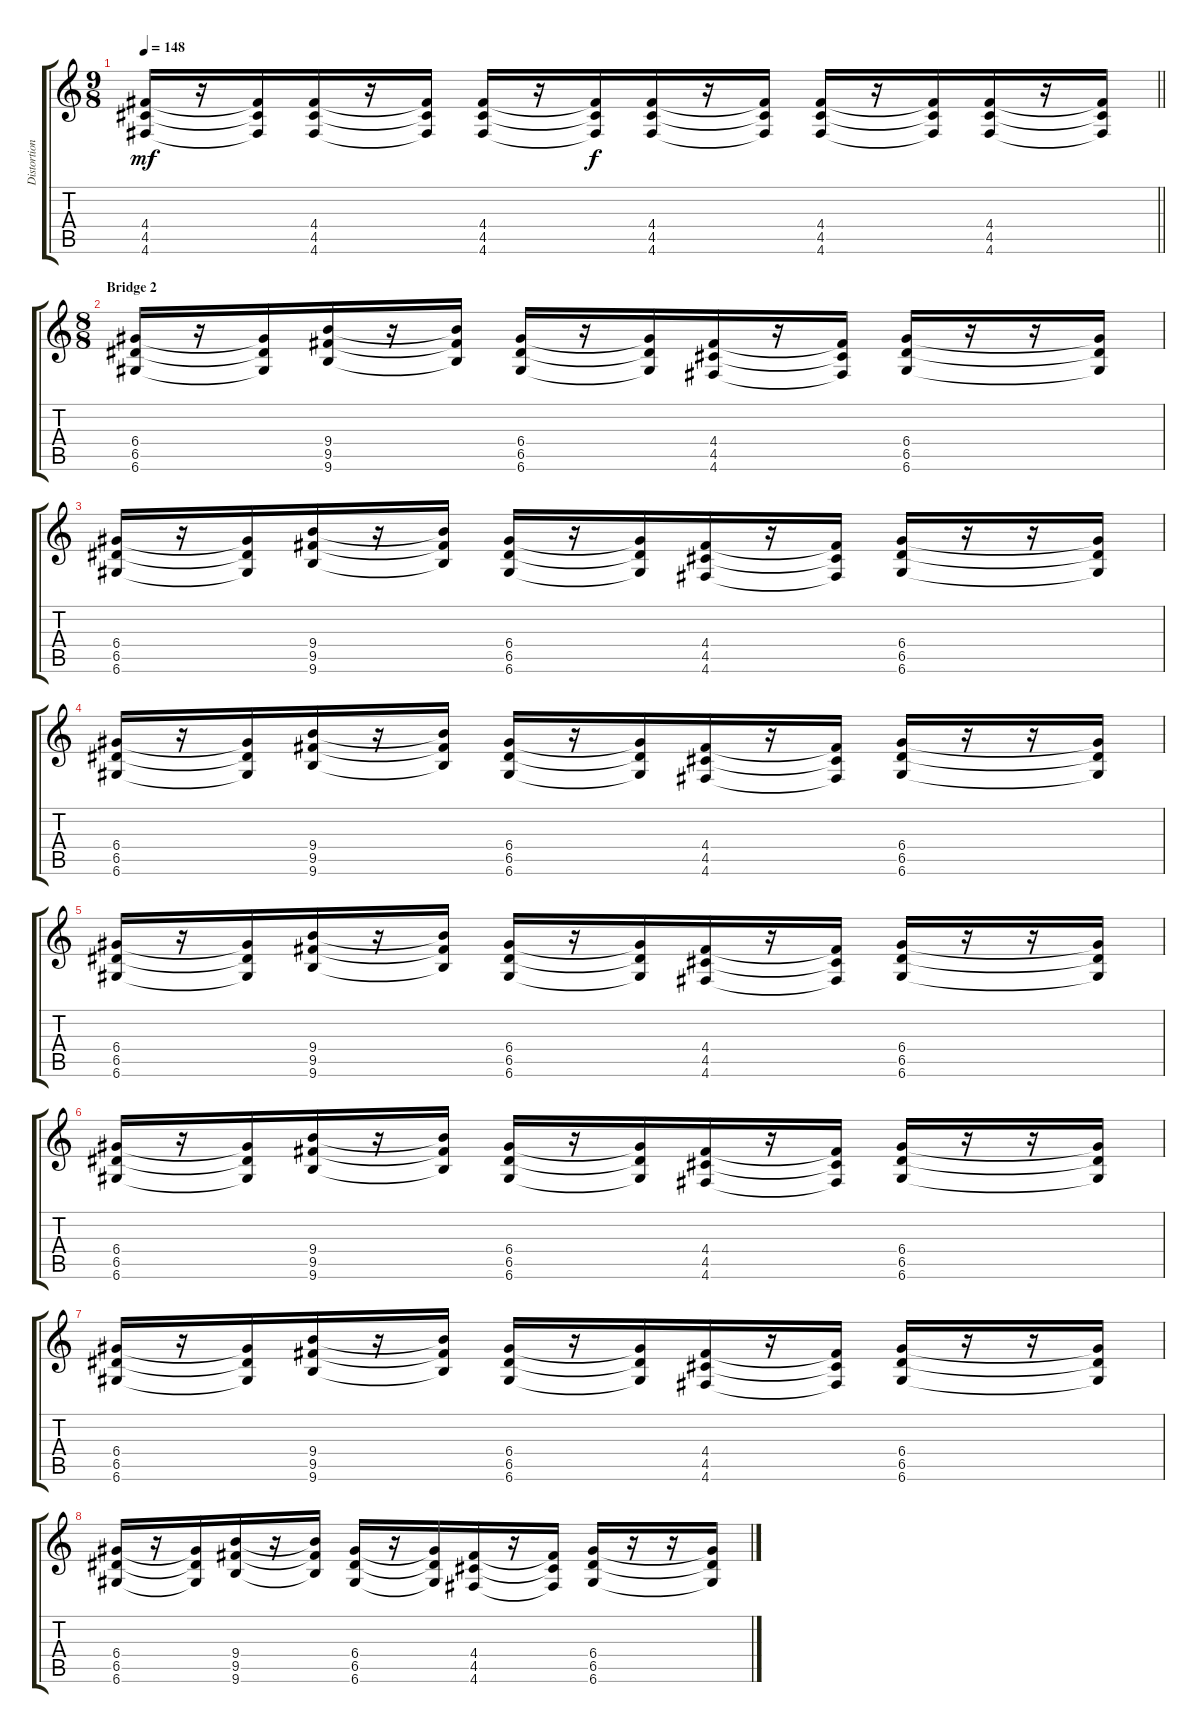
\track ("Distortion 1" "Distortion") {instrument distortionguitar}
\staff {score tabs}
\tuning (E4 B3 G3 D3 A2 D2) {hide}
\ts (9 8)
\tempo 148
\clef g2
\barLineRight lightlight
\ks c
(4.4 4.5 4.6).16{dy mf} r.16 (4.4{t} 4.5{t} 4.6{t}).16 (4.4 4.5 4.6).16 r.16 (4.4{t} 4.5{t} 4.6{t}).16 (4.4 4.5 4.6).16 r.16 (4.4{t} 4.5{t} 4.6{t}).16{dy f} (4.4 4.5 4.6).16 r.16 (4.4{t} 4.5{t} 4.6{t}).16 (4.4 4.5 4.6).16 r.16 (4.4{t} 4.5{t} 4.6{t}).16 (4.4 4.5 4.6).16 r.16 (4.4{t} 4.5{t} 4.6{t}).16 |
\ts (8 8)
\section ("" "Bridge 2")
(6.4 6.5 6.6).16 r.16 (6.4{t} 6.5{t} 6.6{t}).16 (9.4 9.5 9.6).16 r.16 (9.4{t} 9.5{t} 9.6{t}).16 (6.4 6.5 6.6).16 r.16 (6.4{t} 6.5{t} 6.6{t}).16 (4.4 4.5 4.6).16 r.16 (4.4{t} 4.5{t} 4.6{t}).16 (6.4 6.5 6.6).16 r.16 r.16 (6.4{t} 6.5{t} 6.6{t}).16 |
(6.4 6.5 6.6).16 r.16 (6.4{t} 6.5{t} 6.6{t}).16 (9.4 9.5 9.6).16 r.16 (9.4{t} 9.5{t} 9.6{t}).16 (6.4 6.5 6.6).16 r.16 (6.4{t} 6.5{t} 6.6{t}).16 (4.4 4.5 4.6).16 r.16 (4.4{t} 4.5{t} 4.6{t}).16 (6.4 6.5 6.6).16 r.16 r.16 (6.4{t} 6.5{t} 6.6{t}).16 |
(6.4 6.5 6.6).16 r.16 (6.4{t} 6.5{t} 6.6{t}).16 (9.4 9.5 9.6).16 r.16 (9.4{t} 9.5{t} 9.6{t}).16 (6.4 6.5 6.6).16 r.16 (6.4{t} 6.5{t} 6.6{t}).16 (4.4 4.5 4.6).16 r.16 (4.4{t} 4.5{t} 4.6{t}).16 (6.4 6.5 6.6).16 r.16 r.16 (6.4{t} 6.5{t} 6.6{t}).16 |
(6.4 6.5 6.6).16 r.16 (6.4{t} 6.5{t} 6.6{t}).16 (9.4 9.5 9.6).16 r.16 (9.4{t} 9.5{t} 9.6{t}).16 (6.4 6.5 6.6).16 r.16 (6.4{t} 6.5{t} 6.6{t}).16 (4.4 4.5 4.6).16 r.16 (4.4{t} 4.5{t} 4.6{t}).16 (6.4 6.5 6.6).16 r.16 r.16 (6.4{t} 6.5{t} 6.6{t}).16 |
(6.4 6.5 6.6).16 r.16 (6.4{t} 6.5{t} 6.6{t}).16 (9.4 9.5 9.6).16 r.16 (9.4{t} 9.5{t} 9.6{t}).16 (6.4 6.5 6.6).16 r.16 (6.4{t} 6.5{t} 6.6{t}).16 (4.4 4.5 4.6).16 r.16 (4.4{t} 4.5{t} 4.6{t}).16 (6.4 6.5 6.6).16 r.16 r.16 (6.4{t} 6.5{t} 6.6{t}).16 |
(6.4 6.5 6.6).16 r.16 (6.4{t} 6.5{t} 6.6{t}).16 (9.4 9.5 9.6).16 r.16 (9.4{t} 9.5{t} 9.6{t}).16 (6.4 6.5 6.6).16 r.16 (6.4{t} 6.5{t} 6.6{t}).16 (4.4 4.5 4.6).16 r.16 (4.4{t} 4.5{t} 4.6{t}).16 (6.4 6.5 6.6).16 r.16 r.16 (6.4{t} 6.5{t} 6.6{t}).16 |
(6.4 6.5 6.6).16 r.16 (6.4{t} 6.5{t} 6.6{t}).16 (9.4 9.5 9.6).16 r.16 (9.4{t} 9.5{t} 9.6{t}).16 (6.4 6.5 6.6).16 r.16 (6.4{t} 6.5{t} 6.6{t}).16 (4.4 4.5 4.6).16 r.16 (4.4{t} 4.5{t} 4.6{t}).16 (6.4 6.5 6.6).16 r.16 r.16 (6.4{t} 6.5{t} 6.6{t}).16
